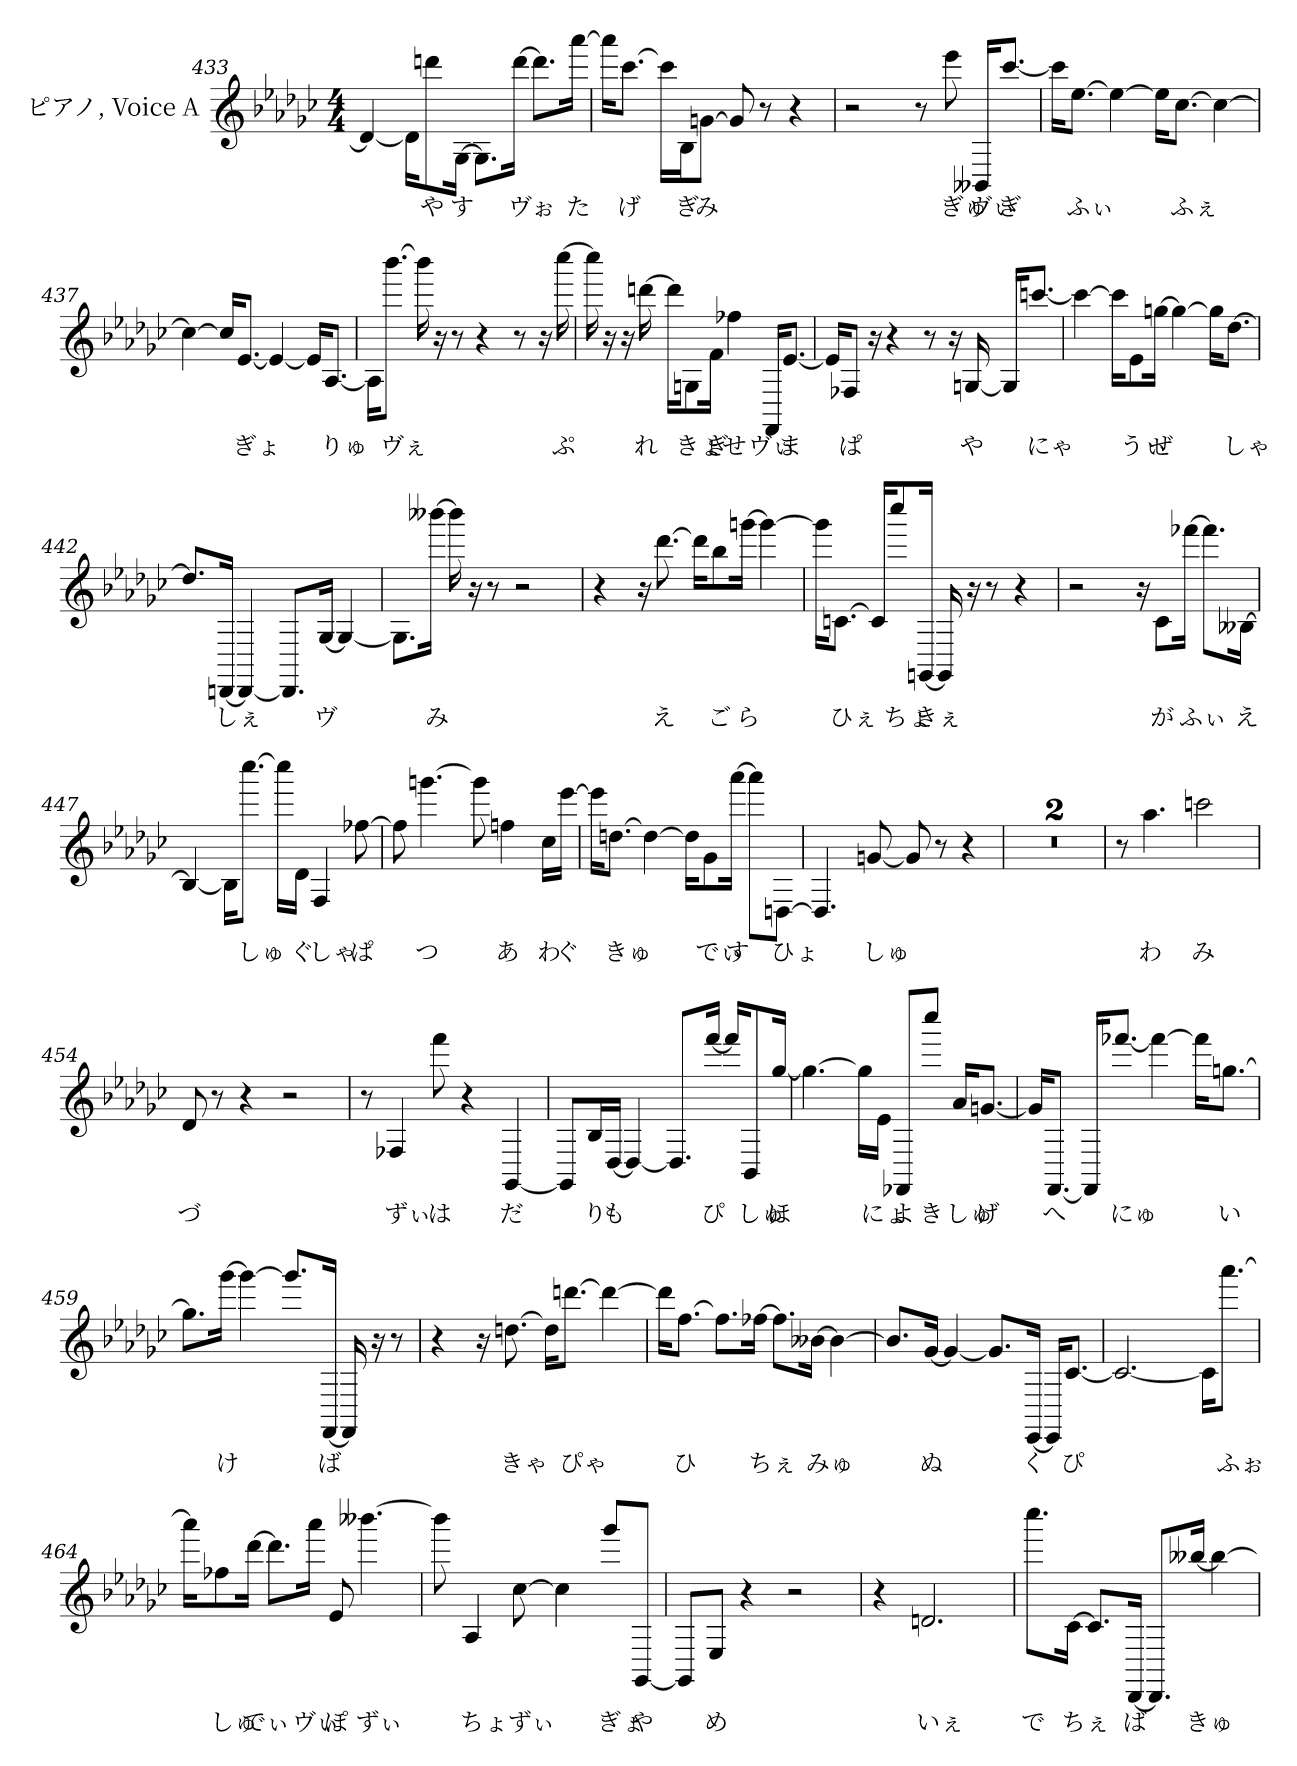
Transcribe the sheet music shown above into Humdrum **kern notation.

**kern	**text
*part1	*part1
*staff1	*staff1
*I"ピアノ, Voice A	*
*clefG2	*
*k[b-e-a-d-g-c-]	*
*M4/4	*
=433	=433
4d-/_	.
16d-\KL]	.
!	!LO:LY:b
8dddn\	や
!	!LO:LY:b
[16G-\Jk	す
8.G-\L]	.
!	!LO:LY:b
[16ddd\Jk	ヴぉ
8.ddd\L]	.
!	!LO:LY:b
[16aaa-\Jk	た
=434	=434
16aaa-\KL]	.
!	!LO:LY:b
[8.ccc-\J	げ
16ccc-\LL]	.
!	!LO:LY:b
16B-\J	ぎ
!	!LO:LY:b
[8gn\J	み
8g/]	.
8r	.
4r	.
=435	=435
2r	.
8r	.
!	!LO:LY:b
8eee-\	ぎゅ
!	!LO:LY:b
16BB--X/KL	ヴぃ
!	!LO:LY:b
[8.ccc-/J	ぎ
=436	=436
16ccc-\KL]	.
!	!LO:LY:b
[8.ee-\J	ふぃ
4ee-\_	.
16ee-\KL]	.
!	!LO:LY:b
[8.cc-\J	ふぇ
4cc-\_	.
!!LO:PB:g=z
=437	=437
4cc-\_	.
16cc-/KL]	.
!	!LO:LY:b
[8.e-/J	ぎょ
4e-/_	.
16e-/KL]	.
!	!LO:LY:b
[8.A-/J	りゅ
=438	=438
16A-\KL]	.
!	!LO:LY:b
[8.bbb-\J	ヴぇ
16bbb-\]	.
16r	.
8r	.
4r	.
8r	.
16r	.
!	!LO:LY:b
[16cccc-\	ぷ
=439	=439
16cccc-\]	.
16r	.
16r	.
!	!LO:LY:b
[16dddn\	れ
16ddd\KL]	.
!	!LO:LY:b
8Gn\	きょ
!	!LO:LY:b
16f\Jk	ぎ
!	!LO:LY:b
4ff-X\	せ
!	!LO:LY:b
16FF/KL	ヴぃ
!	!LO:LY:b
[8.e-/J	ま
=440	=440
16e-/KL]	.
!	!LO:LY:b
8F-X/J	ぱ
16r	.
4r	.
8r	.
16r	.
!	!LO:LY:b
[16Gn/	や
16G/KL]	.
!	!LO:LY:b
[8.cccn/J	にゃ
!!LO:LB:g=z
=441	=441
4ccc\_	.
16ccc\KL]	.
!	!LO:LY:b
8e-\	うぃ
!	!LO:LY:b
[16ggn\Jk	ぜ
4gg\_	.
16gg\KL]	.
!	!LO:LY:b
[8.dd-\J	しゃ
=442	=442
8.dd-/L]	.
!	!LO:LY:b
[16DDn/Jk	しぇ
4DD/_	.
8.DD/L]	.
!	!LO:LY:b
[16G-/Jk	ヴ
4G-/_	.
=443	=443
8.G-\L]	.
!	!LO:LY:b
[16bbb--X\Jk	み
16bbb--\]	.
16r	.
8r	.
2r	.
=444	=444
4r	.
16r	.
!	!LO:LY:b
[8.ddd-\	え
16ddd-\KL]	.
!	!LO:LY:b
8bb-\	ご
!	!LO:LY:b
[16gggn\Jk	ら
4ggg\_	.
!!LO:LB:g=z
=445	=445
16ggg\KL]	.
!	!LO:LY:b
[8.cn\J	ひぇ
16c/KL]	.
!	!LO:LY:b
8cccc-/	ちょ
!	!LO:LY:b
[16GGn/Jk	きぇ
16GG/]	.
16r	.
8r	.
4r	.
=446	=446
2r	.
16r	.
!	!LO:LY:b
8c-\L	が
!	!LO:LY:b
[16fff-X\Jk	ふぃ
8.fff-\L]	.
!	!LO:LY:b
[16B--X\Jk	え
=447	=447
4B--/_	.
16B--\KL]	.
!	!LO:LY:b
[8.cccc-\J	しゅ
16cccc-\LL]	.
!	!LO:LY:b
16d-\JJ	ぐ
!	!LO:LY:b
4F/	しゃ
!	!LO:LY:b
[8ff-X\	ぱ
=448	=448
8ff-\]	.
!	!LO:LY:b
[4.gggn\	つ
8ggg\]	.
!	!LO:LY:b
4ffn\	あ
!	!LO:LY:b
16cc-\LL	わ
!	!LO:LY:b
[16eee-\JJ	ぐ
!!LO:LB:g=z
=449	=449
16eee-\KL]	.
!	!LO:LY:b
[8.ddn\J	きゅ
4dd\_	.
16dd\KL]	.
!	!LO:LY:b
8g-\	でぃ
!	!LO:LY:b
[16aaa-\Jk	す
8aaa-\L]	.
!	!LO:LY:b
[8Dn\J	ひょ
=450	=450
4.D/]	.
!	!LO:LY:b
[8gn/	しゅ
8g/]	.
8r	.
4r	.
=451	=451
1r	.
=452	=452
1r	.
=453	=453
8r	.
!	!LO:LY:b
4.aa-\	わ
!	!LO:LY:b
2cccn\	み
=454	=454
!	!LO:LY:b
8d-/	づ
8r	.
4r	.
2r	.
=455	=455
8r	.
!	!LO:LY:b
4F-X/	ずぃ
!	!LO:LY:b
8fff\	は
4r	.
!	!LO:LY:b
[4GG-/	だ
!!LO:LB:g=z
=456	=456
8GG-/L]	.
!	!LO:LY:b
16B-/L	り
!	!LO:LY:b
[16D-/JJ	も
4D-/_	.
8.D-/L]	.
!	!LO:LY:b
[16fff/Jk	ぴ
16fff/KL]	.
!	!LO:LY:b
8BB-/	しゅ
!	!LO:LY:b
[16gg-/Jk	ほ
=457	=457
4.gg-\_	.
16gg-\LL]	.
!	!LO:LY:b
16e-\JJ	にょ
!	!LO:LY:b
8FF-X/L	よ
!	!LO:LY:b
8cccc-/J	き
!	!LO:LY:b
16a-/KL	しゅ
!	!LO:LY:b
[8.gn/J	げ
=458	=458
16g/KL]	.
!	!LO:LY:b
[8.FF/J	へ
16FF/KL]	.
!	!LO:LY:b
[8.fff-X/J	にゅ
4fff-\_	.
16fff-\KL]	.
!	!LO:LY:b
[8.ggn\J	い
=459	=459
8.gg\L]	.
!	!LO:LY:b
[16ggg-\Jk	け
4ggg-\_	.
8.ggg-/L]	.
!	!LO:LY:b
[16FF/Jk	ば
16FF/]	.
16r	.
8r	.
!!LO:LB:g=z
=460	=460
4r	.
16r	.
!	!LO:LY:b
[8.ddn\	きゃ
16dd\KL]	.
!	!LO:LY:b
[8.dddn\J	ぴゃ
4ddd\_	.
=461	=461
16ddd\KL]	.
!	!LO:LY:b
[8.ff\J	ひ
8.ff\L]	.
!	!LO:LY:b
[16ff-X\Jk	ちぇ
8.ff-\L]	.
!	!LO:LY:b
[16b--X\Jk	みゅ
4b--\_	.
=462	=462
8.b--/L]	.
!	!LO:LY:b
[16g-/Jk	ぬ
4g-/_	.
8.g-/L]	.
!	!LO:LY:b
[16EE-/Jk	く
16EE-/KL]	.
!	!LO:LY:b
[8.c-/J	ぴ
=463	=463
2.c-/_	.
16c-\KL]	.
!	!LO:LY:b
[8.aaa-\J	ふぉ
!!LO:PB:g=z
=464	=464
16aaa-\KL]	.
!	!LO:LY:b
8ff-X\	しゅ
!	!LO:LY:b
[16ddd-\Jk	でぃ
8.ddd-\L]	.
!	!LO:LY:b
16aaa-\Jk	ヴぃ
!	!LO:LY:b
8e-/	ぽ
!	!LO:LY:b
[4.bbb--X\	ずぃ
=465	=465
8bbb--\]	.
!	!LO:LY:b
4A-/	ちょ
!	!LO:LY:b
[8cc-\	ずぃ
4cc-\]	.
!	!LO:LY:b
8ggg-/L	ぎょ
!	!LO:LY:b
[8GG-/J	や
=466	=466
8GG-/L]	.
!	!LO:LY:b
8E-/J	め
4r	.
2r	.
=467	=467
4r	.
!	!LO:LY:b
2.dn/	いぇ
=468	=468
!	!LO:LY:b
8.cccc-\L	で
!	!LO:LY:b
[16c-\Jk	ちぇ
8.c-/L]	.
!	!LO:LY:b
[16DD-/Jk	ば
8.DD-/L]	.
!	!LO:LY:b
[16bb--X/Jk	きゅ
4bb--\_	.
=	=
*-	*-
